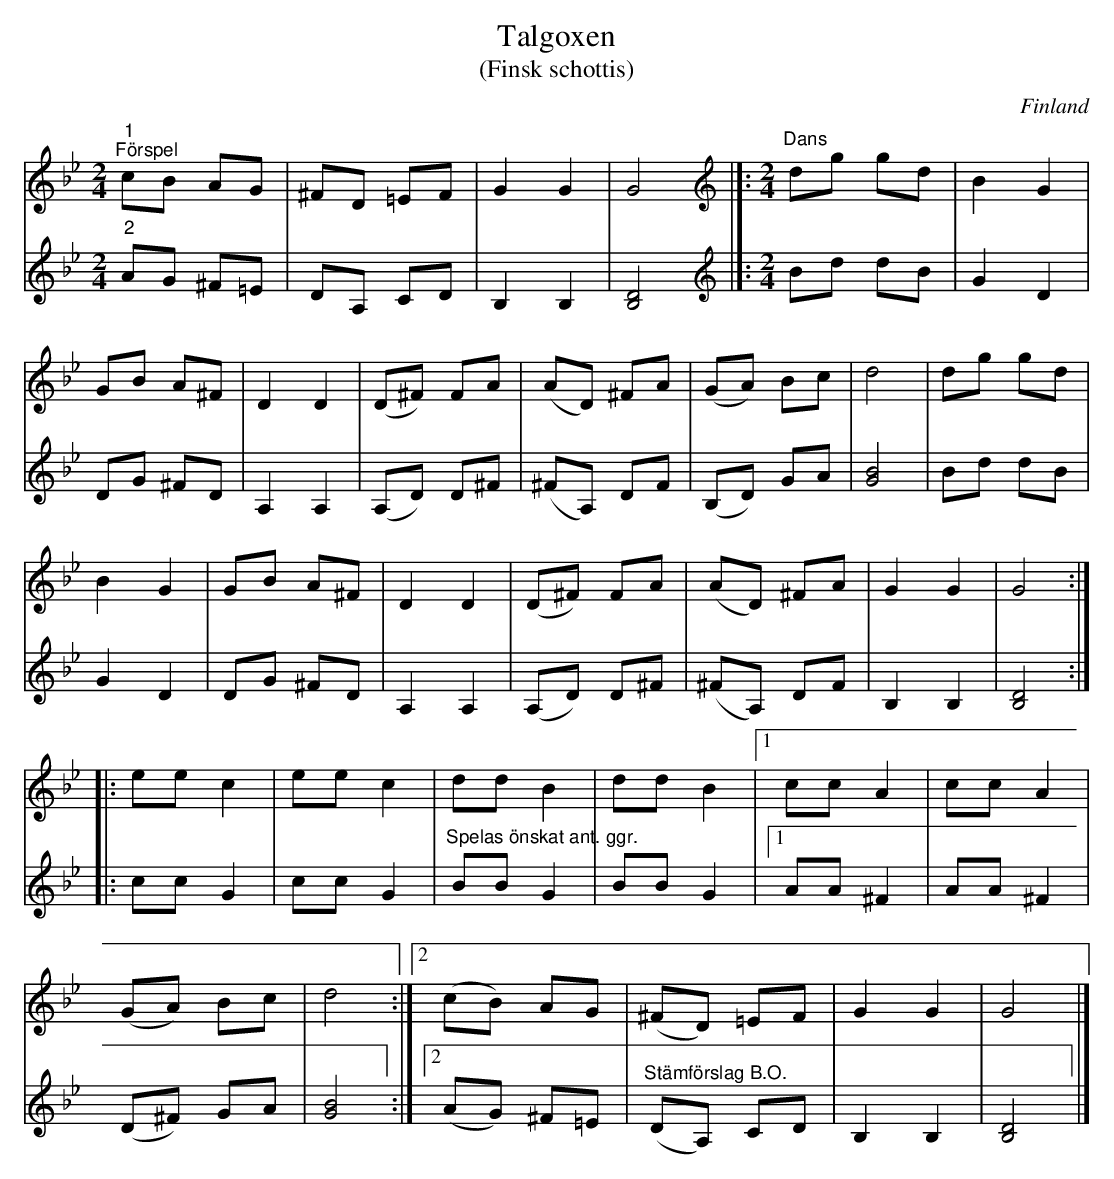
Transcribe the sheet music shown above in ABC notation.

X:1
T:Talgoxen
T:(Finsk schottis)
O:Finland
L:1/8
M:2/4
K:Bb
V:1
"^1""^Förspel" cB AG | ^FD =EF | G2 G2 | G4 |]:[K:Bb][M:2/4][K:treble]"^Dans" dg gd | B2 G2 |
GB A^F | D2 D2 | (D^F) FA | (AD) ^FA | (GA) Bc | d4 | dg gd |
B2 G2 | GB A^F | D2 D2 | (D^F) FA | (AD) ^FA | G2 G2 | G4 ::
ee c2 | ee c2 | dd B2 | dd B2 |1 cc A2 | cc A2 |
(GA) Bc | d4 :|2 (cB) AG | (^FD) =EF | G2 G2 | G4 |]
V:2
"^2" AG ^F=E | DA, CD | B,2 B,2 | [B,D]4 |]:[K:Bb][M:2/4][K:treble] Bd dB | G2 D2 | DG ^FD |
A,2 A,2 | (A,D) D^F | (^FA,) DF | (B,D) GA | [GB]4 | Bd dB | G2 D2 | DG ^FD | A,2 A,2 |
(A,D) D^F | (^FA,) DF | B,2 B,2 | [B,D]4 :: cc G2 | cc G2 | "^Spelas önskat ant. ggr." BB G2 |
BB G2 |1 AA ^F2 | AA ^F2 | (D^F) GA | [GB]4 :|2 (AG) ^F=E | "^Stämförslag B.O." (DA,) CD | B,2 B,2 | [B,D]4 |]
